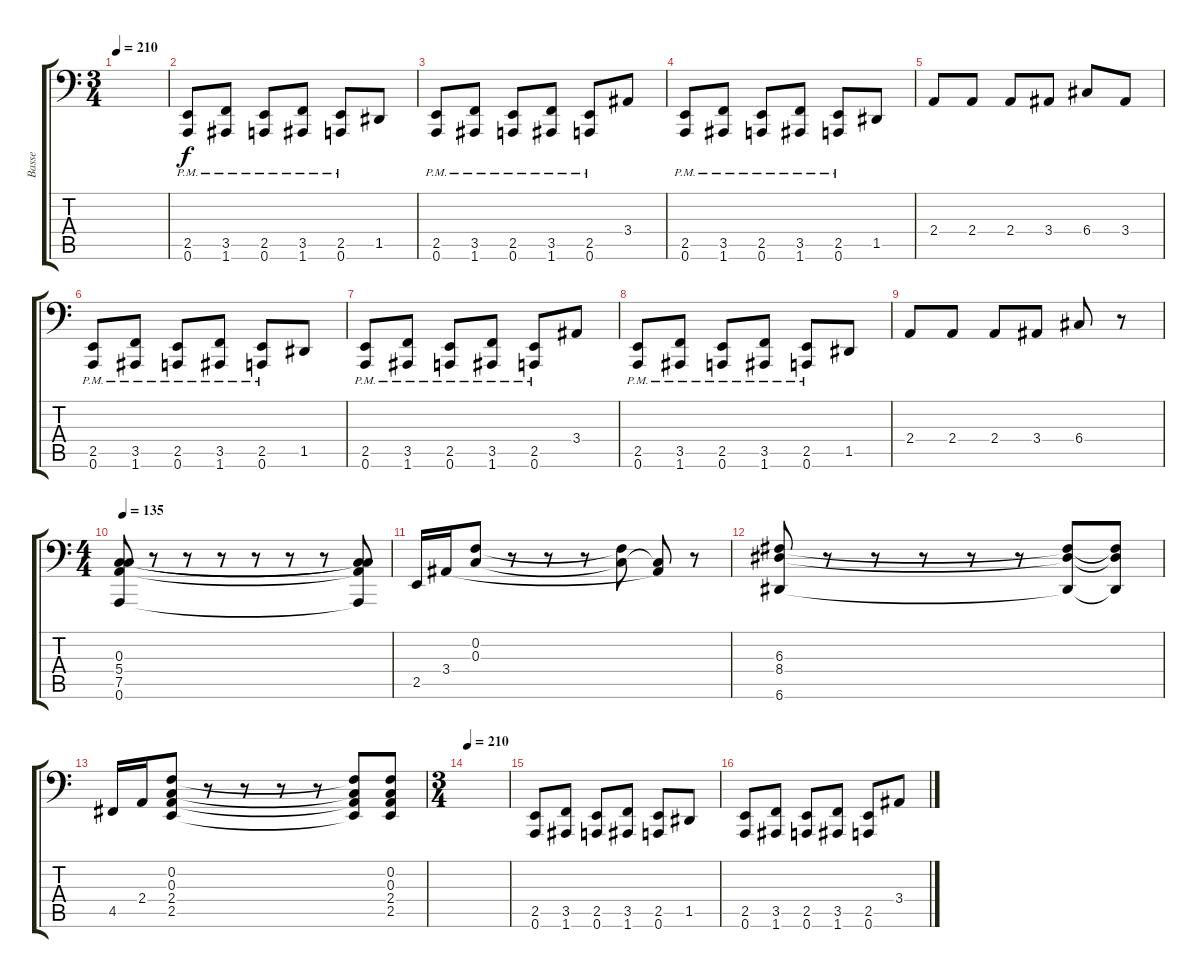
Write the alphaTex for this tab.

\track ("Basse" "Basse") {instrument electricbasspick}
\staff {score tabs}
\tuning (Bb2 F2 C2 G1 D1 A0) {hide}
\ts (3 4)
\tempo 210
\clef f4
\ks c
|
(2.5 0.6{pm}).8 (3.5 1.6{pm}).8 (2.5 0.6{pm}).8 (3.5 1.6{pm}).8 (2.5 0.6{pm}).8 1.5.8 |
(2.5 0.6{pm}).8 (3.5 1.6{pm}).8 (2.5 0.6{pm}).8 (3.5 1.6{pm}).8 (2.5 0.6{pm}).8 3.4.8 |
(2.5 0.6{pm}).8 (3.5 1.6{pm}).8 (2.5 0.6{pm}).8 (3.5 1.6{pm}).8 (2.5 0.6{pm}).8 1.5.8 |
2.4.8 2.4.8 2.4.8 3.4.8 6.4.8 3.4.8 |
(2.5 0.6{pm}).8 (3.5 1.6{pm}).8 (2.5 0.6{pm}).8 (3.5 1.6{pm}).8 (2.5 0.6{pm}).8 1.5.8 |
(2.5 0.6{pm}).8 (3.5 1.6{pm}).8 (2.5 0.6{pm}).8 (3.5 1.6{pm}).8 (2.5 0.6{pm}).8 3.4.8 |
(2.5 0.6{pm}).8 (3.5 1.6{pm}).8 (2.5 0.6{pm}).8 (3.5 1.6{pm}).8 (2.5 0.6{pm}).8 1.5.8 |
2.4.8 2.4.8 2.4.8 3.4.8 6.4.8 r.8 |
\ts (4 4)
\tempo 135
(0.3 5.4 7.5 0.6).8 r.8 r.8 r.8 r.8 r.8 r.8 (0.3{t} 5.4{t} 7.5{t} 0.6{t}).8 |
2.5.16 3.4.16 (0.2 0.3).8 r.8 r.8 r.8 (0.2{t} 0.3{t}).8 (0.3{t} 3.4{t}).8 r.8 |
(6.3 8.4 6.6).8 r.8 r.8 r.8 r.8 r.8 (6.3{t} 8.4{t} 6.6{t}).8 (6.3{t} 8.4{t} 6.6{t}).8 |
4.5.16 2.4.16 (0.2 0.3 2.4 2.5).8 r.8 r.8 r.8 r.8 (0.2{t} 0.3{t} 2.4{t} 2.5{t}).8 (0.2 0.3 2.4 2.5).8 |
\ts (3 4)
\tempo 210
|
(2.5 0.6).8 (3.5 1.6).8 (2.5 0.6).8 (3.5 1.6).8 (2.5 0.6).8 1.5.8 |
(2.5 0.6).8 (3.5 1.6).8 (2.5 0.6).8 (3.5 1.6).8 (2.5 0.6).8 3.4.8
